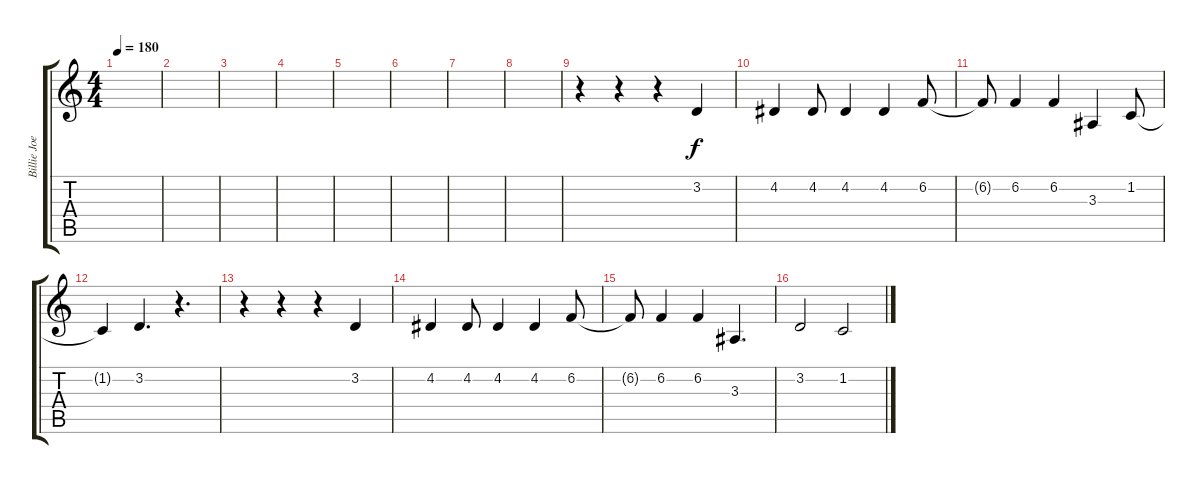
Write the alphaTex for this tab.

\track ("Billie Joe Armstrong - Vocals" "Billie Joe") {instrument altosax}
\staff {score tabs}
\tuning (E4 B3 G3 D3 A2 E2) {hide}
\ts (4 4)
\tempo 180
\clef g2
\ks c
|
|
|
|
|
|
|
|
r.4 r.4 r.4 3.2.4 |
4.2.4 4.2.8 4.2.4 4.2.4 6.2.8 |
6.2{t}.8 6.2.4 6.2.4 3.3.4 1.2.8 |
1.2{t}.4 3.2.4{d} r.4{d} |
r.4 r.4 r.4 3.2.4 |
4.2.4 4.2.8 4.2.4 4.2.4 6.2.8 |
6.2{t}.8 6.2.4 6.2.4 3.3.4{d} |
3.2.2 1.2.2
